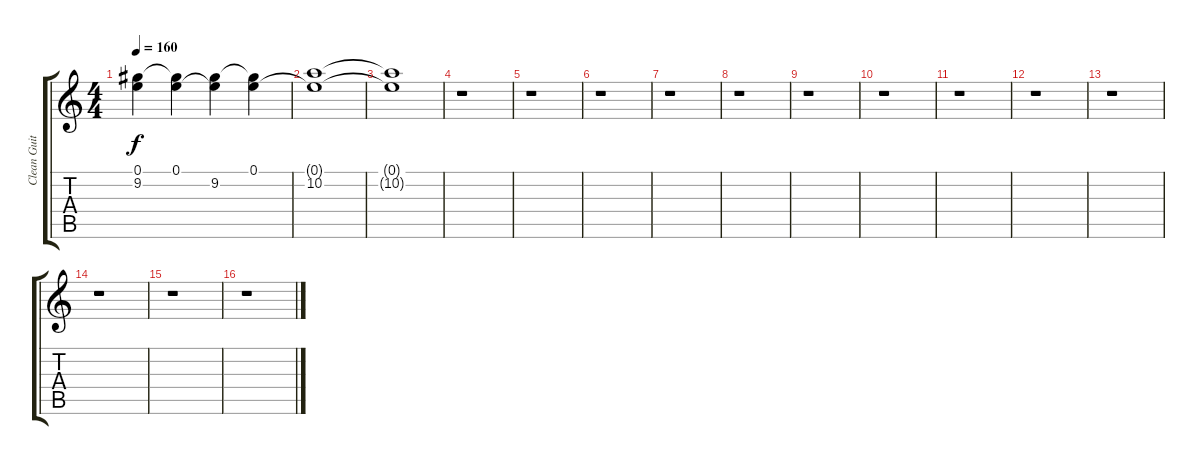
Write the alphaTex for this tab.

\track ("Clean Guitar" "Clean Guit") {instrument electricguitarjazz}
\staff {score tabs}
\tuning (E4 B3 G3 D3 A2 E2) {hide}
\ts (4 4)
\tempo 160
\clef g2
\ks c
(0.1{t} 9.2).4{dy f} (0.1 9.2{t}).4 (0.1{t} 9.2).4 (0.1 9.2{t}).4 |
(0.1{t} 10.2).1 |
(0.1{t} 10.2{t}).1 |
r.1 |
r.1 |
r.1 |
r.1 |
r.1 |
r.1 |
r.1 |
r.1 |
r.1 |
r.1 |
r.1 |
r.1 |
r.1
